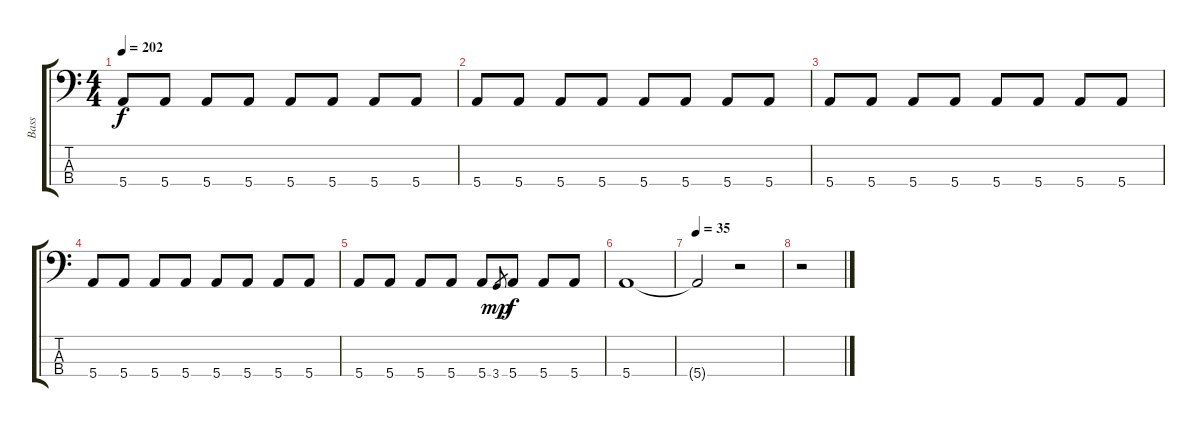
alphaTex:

\track ("Bass" "Bass") {instrument electricbasspick}
\staff {score tabs}
\tuning (G2 D2 A1 E1) {hide}
\ts (4 4)
\tempo 202
\clef f4
\ks c
5.4.8{dy f} 5.4.8 5.4.8 5.4.8 5.4.8 5.4.8 5.4.8 5.4.8 |
5.4.8 5.4.8 5.4.8 5.4.8 5.4.8 5.4.8 5.4.8 5.4.8 |
5.4.8 5.4.8 5.4.8 5.4.8 5.4.8 5.4.8 5.4.8 5.4.8 |
5.4.8 5.4.8 5.4.8 5.4.8 5.4.8 5.4.8 5.4.8 5.4.8 |
5.4.8 5.4.8 5.4.8 5.4.8 5.4.8 3.4.8{gr dy mp} 5.4.8{dy f} 5.4.8 5.4.8 |
5.4.1 |
\tempo 35
5.4{t}.2 r.2 |
r.2
